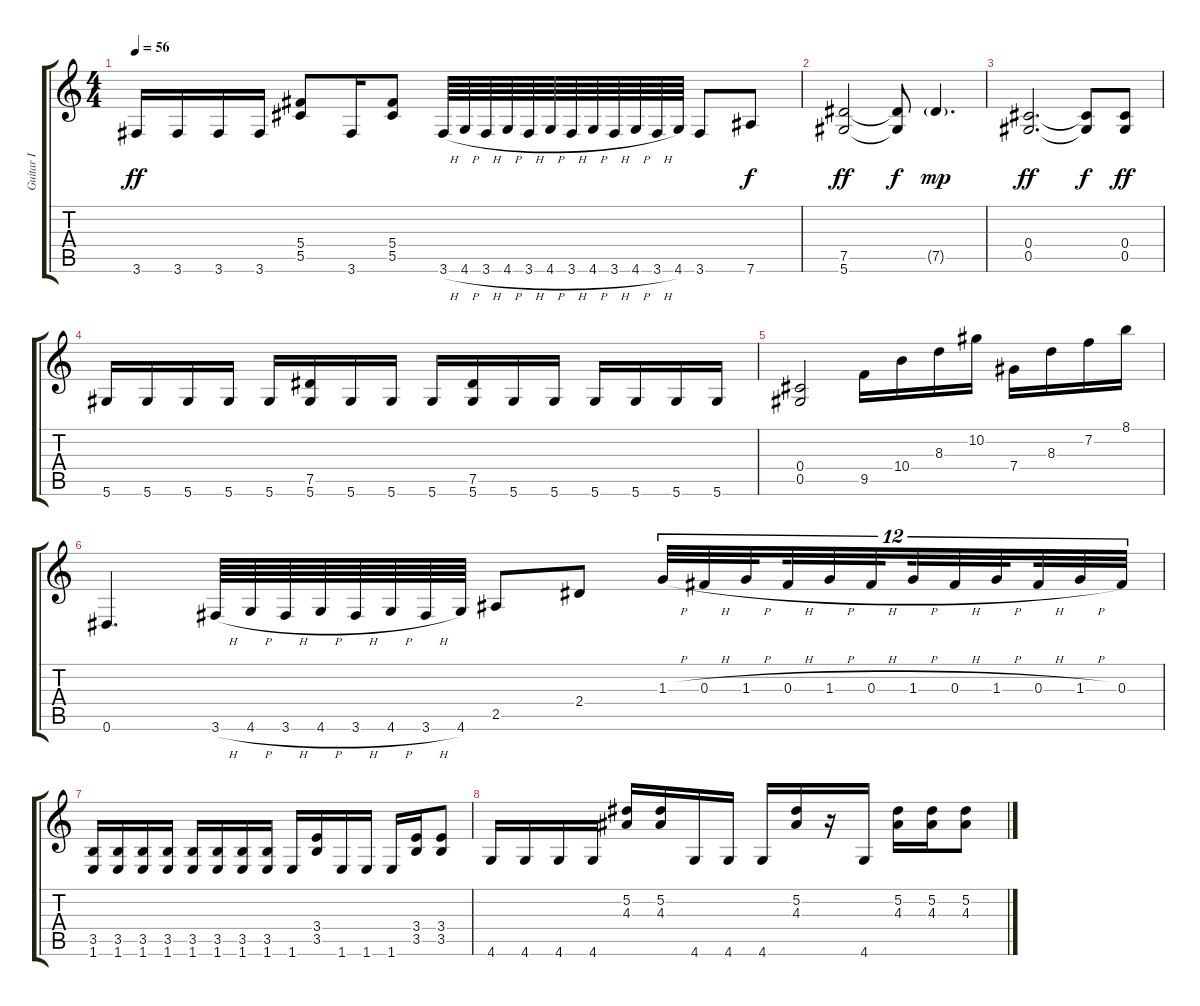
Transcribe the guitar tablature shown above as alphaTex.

\track ("Guitar I" "Guitar I") {instrument overdrivenguitar}
\staff {score tabs}
\tuning (Eb4 Bb3 Gb3 Db3 Ab2 Eb2) {hide}
\ts (4 4)
\tempo 56
\clef g2
\ks c
3.6.16{dy ff} 3.6.16 3.6.16 3.6.16 (5.4 5.5).8 3.6.16 (5.4 5.5).8 3.6{h}.64 4.6{h}.64 3.6{h}.64 4.6{h}.64 3.6{h}.64 4.6{h}.64 3.6{h}.64 4.6{h}.64 3.6{h}.64 4.6{h}.64 3.6{h}.64 4.6.64 3.6.8 7.6.8{dy f} |
(7.5 5.6).2{dy ff} (7.5{t} 5.6{t}).8{dy f} 7.5{g}.4{d dy mp} |
(0.4 0.5).2{d dy ff} (0.4{t} 0.5{t}).8{dy f} (0.4 0.5).8{dy ff} |
5.6.16 5.6.16 5.6.16 5.6.16 5.6.16 (7.5 5.6).16 5.6.16 5.6.16 5.6.16 (7.5 5.6).16 5.6.16 5.6.16 5.6.16 5.6.16 5.6.16 5.6.16 |
(0.4 0.5).2 9.5.16 10.4.16 8.3.16 10.2.16 7.4.16 8.3.16 7.2.16 8.1.16 |
0.6.4{d} 3.6{h}.64 4.6{h}.64 3.6{h}.64 4.6{h}.64 3.6{h}.64 4.6{h}.64 3.6{h}.64 4.6.64 2.5.8 2.4.8 1.3{h}.32{tu (12 8)} 0.3{h}.32{tu (12 8)} 1.3{h}.32{tu (12 8) beam splitsecondary} 0.3{h}.32{tu (12 8)} 1.3{h}.32{tu (12 8)} 0.3{h}.32{tu (12 8) beam splitsecondary} 1.3{h}.32{tu (12 8)} 0.3{h}.32{tu (12 8)} 1.3{h}.32{tu (12 8) beam splitsecondary} 0.3{h}.32{tu (12 8)} 1.3{h}.32{tu (12 8)} 0.3.32{tu (12 8)} |
(3.5 1.6).16 (3.5 1.6).16 (3.5 1.6).16 (3.5 1.6).16 (3.5 1.6).16 (3.5 1.6).16 (3.5 1.6).16 (3.5 1.6).16 1.6.16 (3.4 3.5).16 1.6.16 1.6.16 1.6.16 (3.4 3.5).16 (3.4 3.5).8 |
4.6.16 4.6.16 4.6.16 4.6.16 (5.2 4.3).16 (5.2 4.3).16 4.6.16 4.6.16 4.6.16 (5.2 4.3).16 r.16 4.6.16 (5.2 4.3).16 (5.2 4.3).16 (5.2 4.3).8
